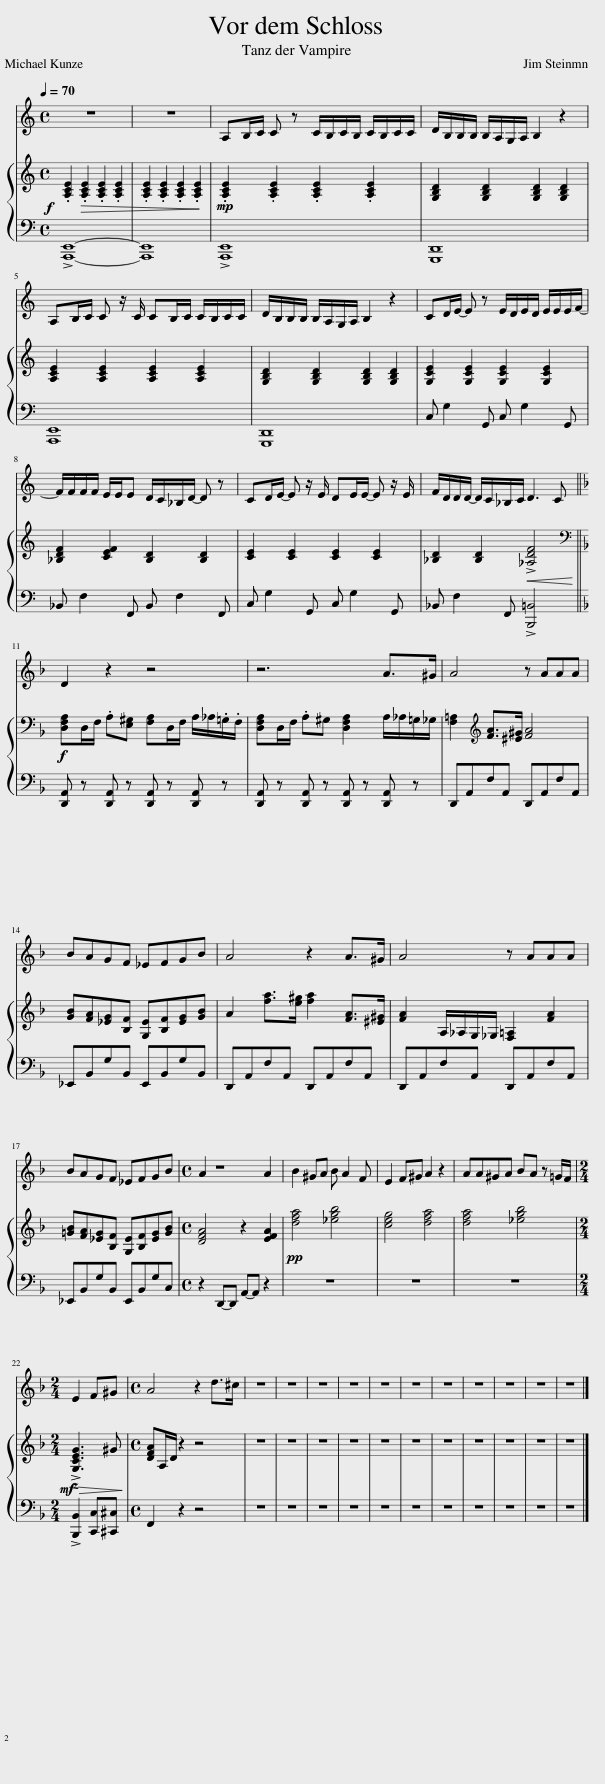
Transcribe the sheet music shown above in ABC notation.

X:1
%%score 1 { 2 | 3 }
L:1/8
Q:1/4=70
M:4/4
I:linebreak $
K:C
V:1 treble
V:2 treble
V:3 bass
V:1
 z8 | z8 | A,B,/C/ C z C/B,/C/B,/ C/B,/C/C/ | D/B,/B,/B,/ B,/A,/G,/A,/ B,2 z2 |$ A,B,/C/ C z/ C/ CB,/C/ C/B,/C/C/ | %5
 D/B,/B,/B,/ B,/A,/G,/A,/ B,2 z2 | CD/E/- E z E/D/E/D/ E/E/E/F/- |$ F/F/F/F/ E/E/E D/C/_B,/D/- D z | CD/E/- E z/ E/ DE/E/- E z/ E/ | F/D/D/D/- D/C/_B,/C/ D3 C ||$ %10
[K:F] D2 z2 z4 | z6 A>^G | A4 z AAA |$ BAGF _EFGB | A4 z2 A>^G | %15
 A4 z AAA |$ BAGF _EFGB |[M:4/4] A2 z4 A2 | B2 ^GA B A2 F | E2 F^G A2 z2 | %20
 AA^GA BA z =G/F/ |$[M:2/4] E2 F^G |[M:4/4] A4 z2 d>^c | z8 | z8 | %25
 z8 | z8 | z8 | z8 | z8 | %30
 z8 | z8 | z8 | z8 |] %34
V:2
!f! .[A,CE]2!>(! .[A,CE]2 .[A,CE]2 .[A,CE]2!>)! | .[A,CE]2 .[A,CE]2 .[A,CE]2 .[A,CE]2 |!mp! .[A,CE]2 .[A,CE]2 .[A,CE]2 .[A,CE]2 | [G,B,D]2 [G,B,D]2 [G,B,D]2 [G,B,D]2 |$ [A,CE]2 [A,CE]2 [A,CE]2 [A,CE]2 | %5
 [G,B,D]2 [G,B,D]2 [G,B,D]2 [G,B,D]2 | [G,CE]2 [G,CE]2 [G,CE]2 [G,CE]2 |$ [_B,DF]2 [CEF]2 [B,D]2 [B,D]2 | [CE]2 [CE]2 [CE]2 [CE]2 | [_B,D]2 [B,D]2!<(! !>![_A,DF]4!<)! ||$ %10
[K:F][K:bass]!f! [D,F,A,]D,/F,/ .A,[E,^G,] [F,A,]D,/F,/ A,/_A,/.=G,/.F,/ | [D,F,A,]D,/F,/ .A,^G, [D,F,A,]2 A,/_A,/=G,/_G,/ | [F,=A,]2[K:treble] [FA]>[^E^G] [FA]4 |$ [GB][FA][_EG][B,F] [G,E][B,F][EG][GB] | A2 [fa]>[e^g] [fa]2 [FA]>[^E^G] | %15
 [FA]2 A,/_A,/G,/_G,/ [F,=A,]2 [FA]2 |$ [=GB][FA][_EG][B,F] [G,E][B,F][EG][GB] |[M:4/4] [DFA]4 z2 [EFA]2 |!pp! [dfa]4 [_egb]4 | [ceg]4 [dfa]4 | %20
 [dfa]4 [_egb]4 |$[M:2/4]!mf!!>(! !>![G,CEG]3 ^G!>)! |[M:4/4] [DFA]A,/D/ z2 z4 | z8 | z8 | %25
 z8 | z8 | z8 | z8 | z8 | %30
 z8 | z8 | z8 | z8 |] %34
V:3
 !>![A,,,E,,]8- | [A,,,E,,]8 | !>![A,,,E,,]8 | [G,,,D,,]8 |$ [A,,,E,,]8 | %5
 [G,,,D,,]8 | C, G,2 G,, C, G,2 G,, |$ _B,, F,2 F,, B,, F,2 F,, | C, G,2 G,, C, G,2 G,, | _B,, F,2 F,, !>![B,,,=B,,]4 ||$ %10
[K:F] [D,,A,,] z [D,,A,,] z [D,,A,,] z [D,,A,,] z | [D,,A,,] z [D,,A,,] z [D,,A,,] z [D,,A,,] z | D,,A,,F,A,, D,,A,,F,A,, |$ _E,,B,,G,B,, E,,B,,G,B,, | D,,A,,F,A,, D,,A,,F,A,, | %15
 D,,A,,F,A,, D,,A,,F,A,, |$ _E,,B,,G,B,, E,,B,,G,C, |[M:4/4] z2 D,,-D,, A,,-A,, z2 | z8 | z8 | %20
 z8 |$[M:2/4] !>![B,,,B,,]2 [C,,C,][^C,,^C,] |[M:4/4] F,,2 z2 z4 | z8 | z8 | %25
 z8 | z8 | z8 | z8 | z8 | %30
 z8 | z8 | z8 | z8 |] %34
